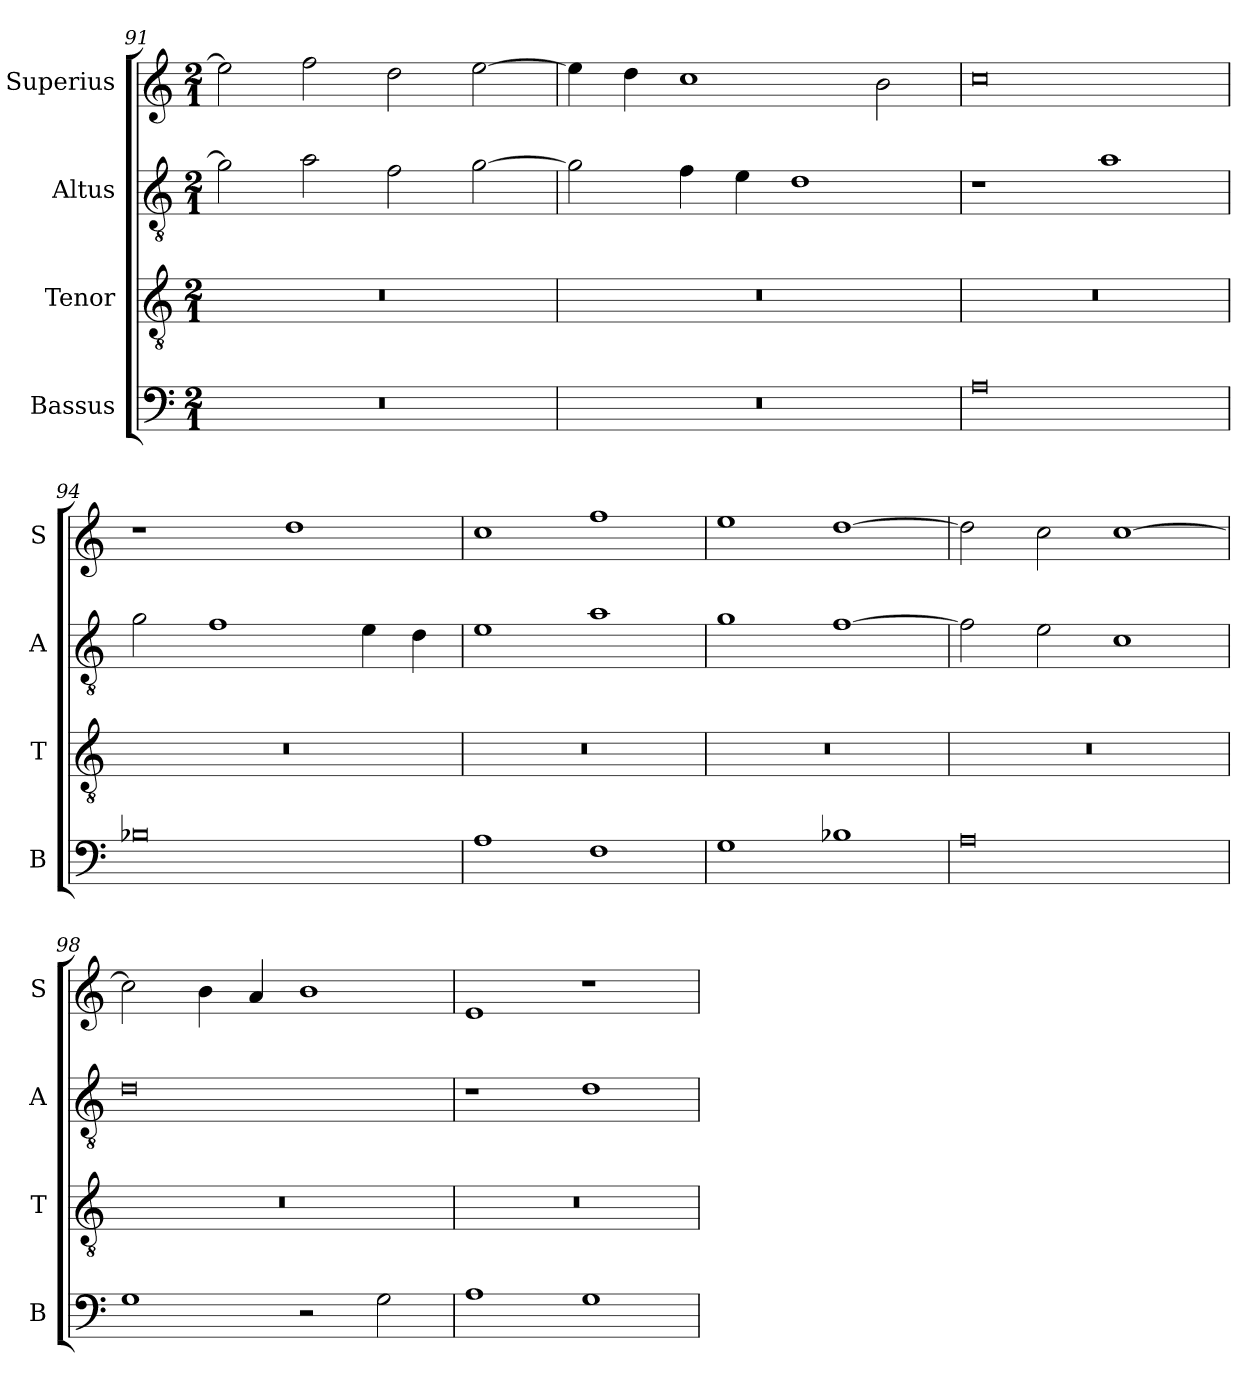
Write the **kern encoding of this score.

**kern	**kern	**kern	**kern
*part4	*part3	*part2	*part1
*staff4	*staff3	*staff2	*staff1
*I"Bassus	*I"Tenor	*I"Altus	*I"Superius
*I'B	*I'T	*I'A	*I'S
*clefF4	*clefGv2	*clefGv2	*clefG2
*k[]	*k[]	*k[]	*k[]
*M2/1	*M2/1	*M2/1	*M2/1
=91	=91	=91	=91
0r	0r	2g\]	2ee\]
.	.	2a\	2ff\
.	.	2f\	2dd\
.	.	[2g\	[2ee\
=92	=92	=92	=92
0r	0r	2g\]	4ee\]
.	.	.	4dd\
.	.	4f\	1cc
.	.	4e\	.
.	.	1d	.
.	.	.	2b\
=93	=93	=93	=93
0A	0r	1r	0cc
.	.	1a	.
=94	=94	=94	=94
0B-X	0r	2g\	1r
.	.	1f	.
.	.	.	1dd
.	.	4e\	.
.	.	4d\	.
=95	=95	=95	=95
1A	0r	1e	1cc
1F	.	1a	1ff
=96	=96	=96	=96
1G	0r	1g	1ee
1B-X	.	[1f	[1dd
=97	=97	=97	=97
0A	0r	2f\]	2dd\]
.	.	2e\	2cc\
.	.	1c	[1cc
=98	=98	=98	=98
1G	0r	0d	2cc\]
.	.	.	4b\
.	.	.	4a/
2r	.	.	1b
2G\	.	.	.
=99	=99	=99	=99
1A	0r	1r	1e
1G	.	1d	1r
=	=	=	=
*-	*-	*-	*-
